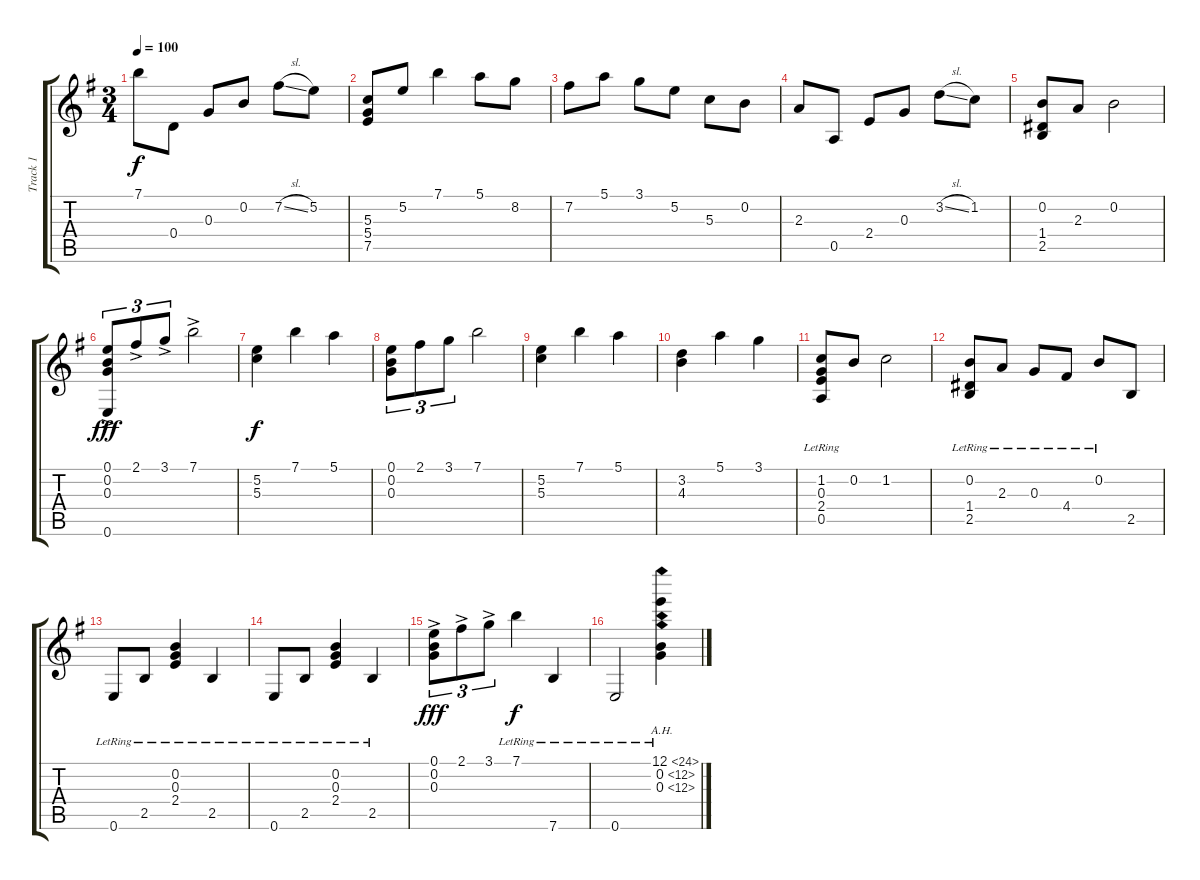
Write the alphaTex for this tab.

\track ("Track 1" "Track 1") {instrument acousticguitarnylon}
\staff {score tabs}
\tuning (E4 B3 G3 D3 A2 E2) {hide}
\ts (3 4)
\tempo 100
\clef g2
\ks eminor
7.1.8{dy f} 0.4.8 0.3.8 0.2.8 7.2{sl}.8 5.2.8 |
(5.3 5.4 7.5).8 5.2.8 7.1.4 5.1.8 8.2.8 |
7.2.8 5.1.8 3.1.8 5.2.8 5.3.8 0.2.8 |
2.3.8 0.5.8 2.4.8 0.3.8 3.2{sl}.8 1.2.8 |
(0.2 1.4 2.5).8 2.3.8 0.2.2 |
(0.1{ac} 0.2 0.3 0.6).8{tu (3 2) dy fff} 2.1{ac}.8{tu (3 2)} 3.1{ac}.8{tu (3 2)} 7.1{ac}.2 |
(5.2 5.3).4{dy f} 7.1.4 5.1.4 |
(0.1 0.2 0.3).8{tu (3 2)} 2.1.8{tu (3 2)} 3.1.8{tu (3 2)} 7.1.2 |
(5.2 5.3).4 7.1.4 5.1.4 |
(3.2 4.3).4 5.1.4 3.1.4 |
(1.2 0.3{lr} 2.4{lr} 0.5{lr}).8 0.2.8 1.2.2 |
(0.2 1.4{lr} 2.5{lr}).8 2.3{lr}.8 0.3{lr}.8 4.4{lr}.8 0.2{lr}.8 2.5.8 |
0.6{lr}.8 2.5{lr}.8 (0.2{lr} 0.3{lr} 2.4{lr}).4 2.5{lr}.4 |
0.6{lr}.8 2.5{lr}.8 (0.2{lr} 0.3{lr} 2.4{lr}).4 2.5{lr}.4 |
(0.1{ac} 0.2 0.3).8{tu (3 2) dy fff} 2.1{ac}.8{tu (3 2)} 3.1{ac}.8{tu (3 2)} 7.1{lr}.4{dy f} 7.6{lr}.4 |
0.6{lr}.2 (12.1{ah 12 lr} 0.2{ah 12 lr} 0.3{ah 12 lr}).4
